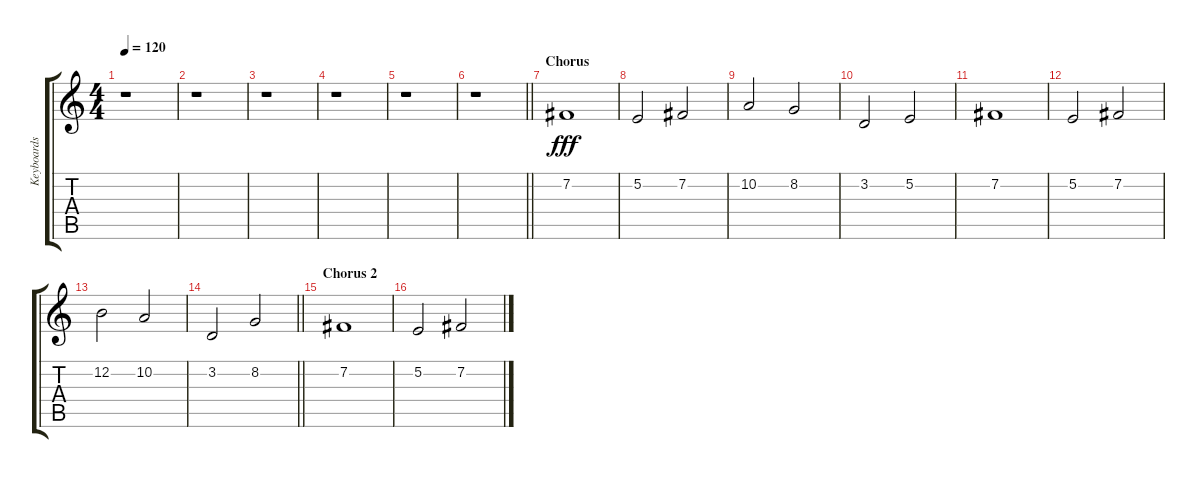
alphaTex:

\track ("Keyboards" "Keyboards") {instrument stringensemble1}
\staff {score tabs}
\tuning (E4 B3 G3 D3 A2 E2) {hide}
\ts (4 4)
\tempo 120
\clef g2
\ks c
r.1{dy mp} |
r.1 |
r.1 |
r.1 |
r.1 |
\barLineRight lightlight
r.1 |
\section ("" "Chorus")
7.2.1{dy fff instrument brightacousticpiano} |
5.2.2 7.2.2 |
10.2.2 8.2.2 |
3.2.2 5.2.2 |
7.2.1 |
5.2.2 7.2.2 |
12.2.2 10.2.2 |
\barLineRight lightlight
3.2.2 8.2.2 |
\section ("" "Chorus 2")
7.2.1 |
5.2.2 7.2.2
